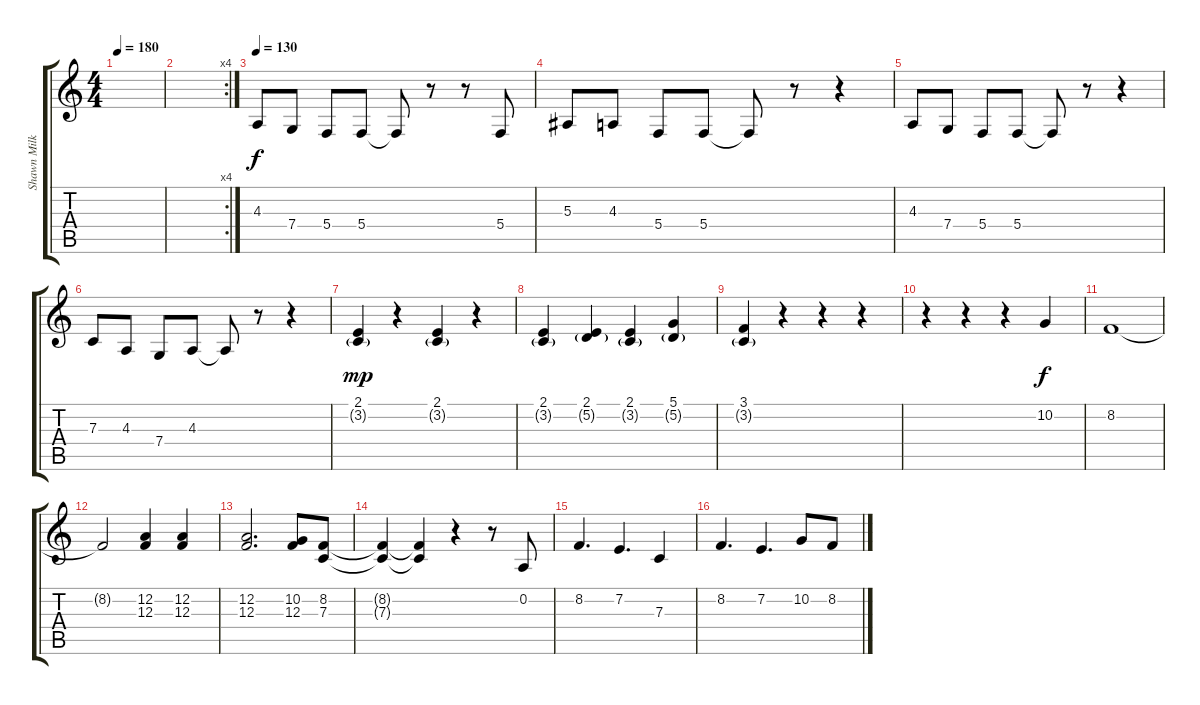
\track ("Shawn Milke - Vocals" "Shawn Milk") {instrument altosax}
\staff {score tabs}
\tuning (D4 A3 F3 C3 G2 D2) {hide}
\ts (4 4)
\tempo 180
\clef g2
\ks c
|
\rc 4
|
\tempo 130
4.3.8 7.4.8 5.4.8 5.4.8 5.4{t}.8 r.8 r.8 5.4.8 |
5.3.8 4.3.8 5.4.8 5.4.8 5.4{t}.8 r.8 r.4 |
4.3.8 7.4.8 5.4.8 5.4.8 5.4{t}.8 r.8 r.4 |
7.3.8 4.3.8 7.4.8 4.3.8 4.3{t}.8 r.8 r.4 |
(2.1 3.2{g}).4{dy mp} r.4 (2.1 3.2{g}).4 r.4 |
(2.1 3.2{g}).4 (2.1 5.2{g}).4 (2.1 3.2{g}).4 (5.1 5.2{g}).4 |
(3.1 3.2{g}).4 r.4 r.4 r.4 |
r.4 r.4 r.4 10.2.4{dy f} |
8.2.1 |
8.2{t}.2 (12.2 12.3).4 (12.2 12.3).4 |
(12.2 12.3).2{d} (10.2 12.3).8 (8.2 7.3).8 |
(8.2{t} 7.3{t}).4 (8.2{t} 7.3{t}).4 r.4 r.8 0.2.8 |
8.2.4{d} 7.2.4{d} 7.3.4 |
8.2.4{d} 7.2.4{d} 10.2.8 8.2.8
